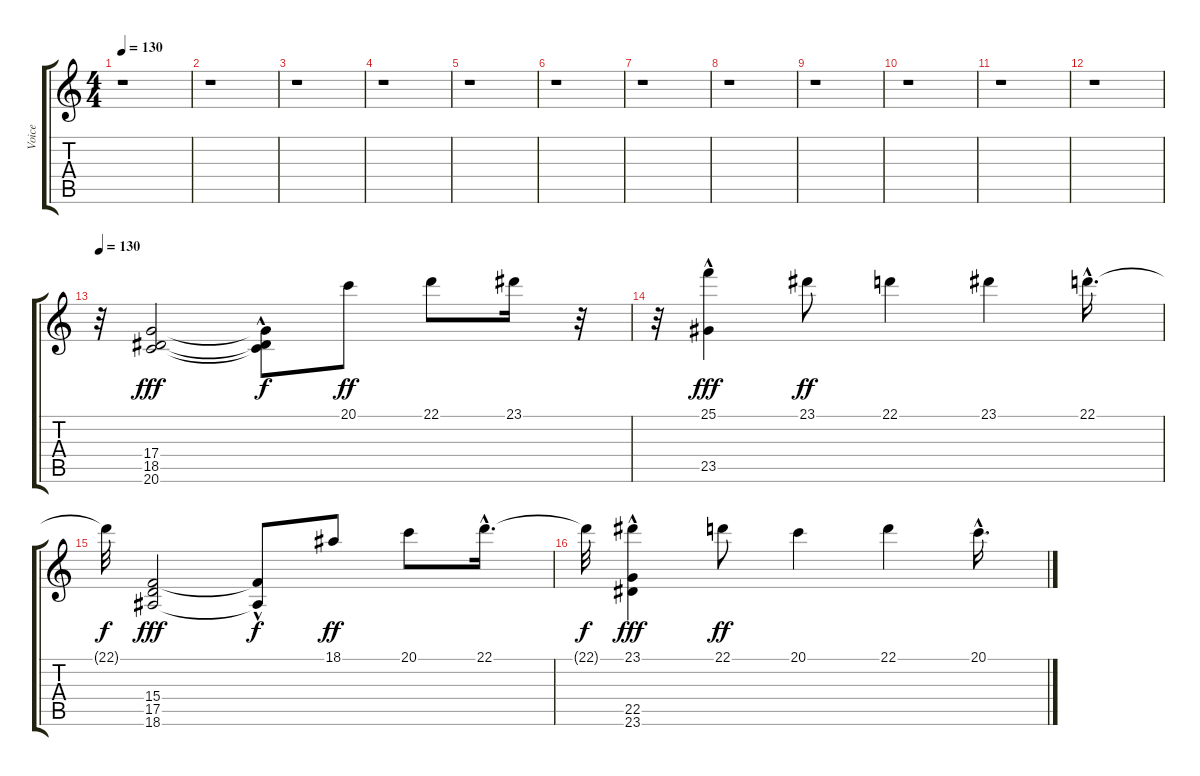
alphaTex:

\track ("Voice" "Voice") {instrument lead8bassandlead}
\staff {score tabs}
\tuning (E4 B3 G3 D3 A2 E2) {hide}
\ts (4 4)
\tempo 130
\tempo 120
\tempo 130
\clef g2
\ks c
r.1{dy fff instrument lead8bassandlead} |
r.1 |
r.1 |
r.1 |
r.1 |
r.1 |
r.1 |
r.1 |
r.1 |
r.1 |
r.1 |
r.1 |
\tempo 130
r.32 (17.4 18.5 20.6).2{instrument stringensemble1} (17.4{hac t} 18.5{t} 20.6{t}).8{dy f} 20.1.8{dy ff} 22.1.8 23.1.16 r.32 |
r.32 (25.1{hac} 23.5{hac}).4{dy fff} 23.1.8{dy ff} 22.1.4 23.1.4 22.1{hac}.16{d} |
22.1{t}.32{dy f} (15.4 17.5 18.6).2{dy fff} (15.4{hac t} 18.6{t}).8{dy f} 18.1.8{dy ff} 20.1.8 22.1{hac}.16{d} |
22.1{t}.32{dy f} (23.1 22.5{hac} 23.6{hac}).4{dy fff} 22.1.8{dy ff} 20.1.4 22.1.4 20.1{hac}.16{d}
